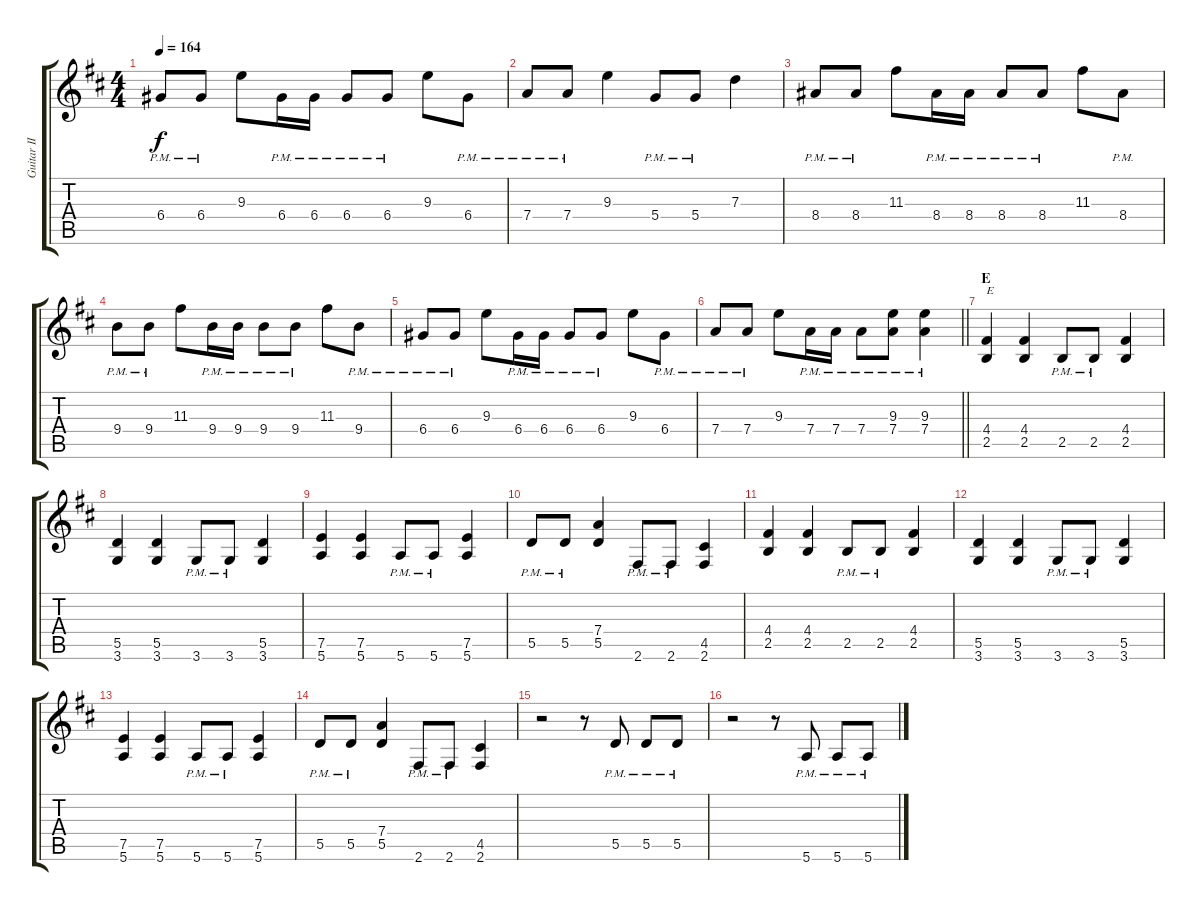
\track ("Guitar II" "Guitar II") {instrument distortionguitar}
\staff {score tabs}
\tuning (E4 B3 G3 D3 A2 E2) {hide}
\ts (4 4)
\tempo 164
\clef g2
\ks d
6.4{pm}.8{dy f} 6.4{pm}.8 9.3.8 6.4{pm}.16 6.4{pm}.16 6.4{pm}.8 6.4{pm}.8 9.3.8 6.4{pm}.8 |
7.4{pm}.8 7.4{pm}.8 9.3.4 5.4{pm}.8 5.4{pm}.8 7.3.4 |
8.4{pm}.8 8.4{pm}.8 11.3.8 8.4{pm}.16 8.4{pm}.16 8.4{pm}.8 8.4{pm}.8 11.3.8 8.4{pm}.8 |
9.4{pm}.8 9.4{pm}.8 11.3.8 9.4{pm}.16 9.4{pm}.16 9.4{pm}.8 9.4{pm}.8 11.3.8 9.4{pm}.8 |
6.4{pm}.8 6.4{pm}.8 9.3.8 6.4{pm}.16 6.4{pm}.16 6.4{pm}.8 6.4{pm}.8 9.3.8 6.4{pm}.8 |
\barLineRight lightlight
7.4{pm}.8 7.4{pm}.8 9.3.8 7.4{pm}.16 7.4{pm}.16 7.4{pm}.8 (9.3 7.4{pm}).8 (9.3 7.4{pm}).4 |
\section ("" "E")
(4.4 2.5).4{txt "E"} (4.4 2.5).4 2.5{pm}.8 2.5{pm}.8 (4.4 2.5).4 |
(5.5 3.6).4 (5.5 3.6).4 3.6{pm}.8 3.6{pm}.8 (5.5 3.6).4 |
(7.5 5.6).4 (7.5 5.6).4 5.6{pm}.8 5.6{pm}.8 (7.5 5.6).4 |
5.5{pm}.8 5.5{pm}.8 (7.4 5.5).4 2.6{pm}.8 2.6{pm}.8 (4.5 2.6).4 |
(4.4 2.5).4 (4.4 2.5).4 2.5{pm}.8 2.5{pm}.8 (4.4 2.5).4 |
(5.5 3.6).4 (5.5 3.6).4 3.6{pm}.8 3.6{pm}.8 (5.5 3.6).4 |
(7.5 5.6).4 (7.5 5.6).4 5.6{pm}.8 5.6{pm}.8 (7.5 5.6).4 |
5.5{pm}.8 5.5{pm}.8 (7.4 5.5).4 2.6{pm}.8 2.6{pm}.8 (4.5 2.6).4 |
r.2 r.8 5.5{pm}.8 5.5{pm}.8 5.5{pm}.8 |
r.2 r.8 5.6{pm}.8 5.6{pm}.8 5.6{pm}.8
